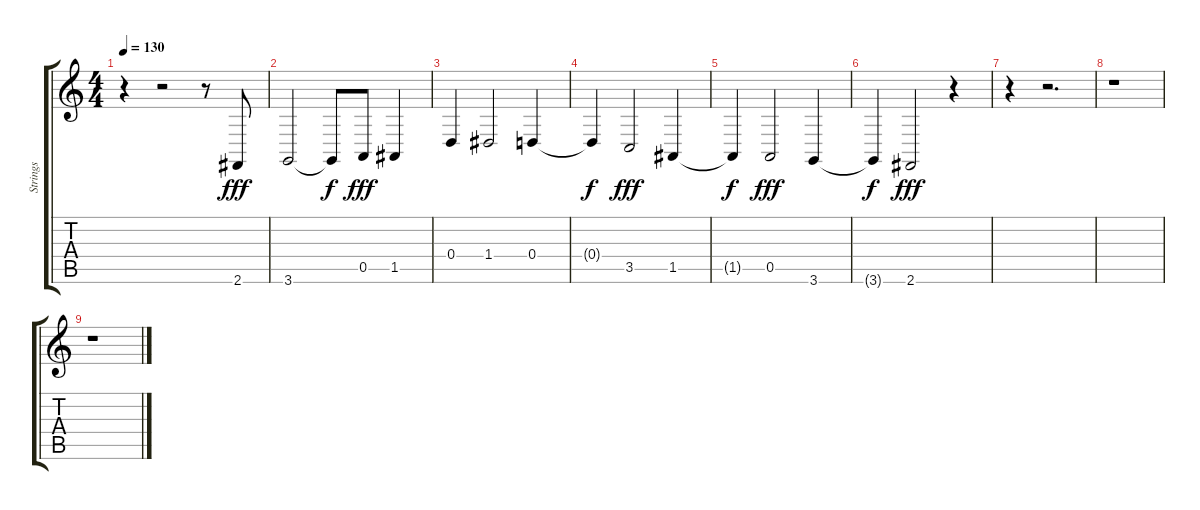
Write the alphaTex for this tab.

\track ("Strings" "Strings") {instrument stringensemble1}
\staff {score tabs}
\tuning (E4 B3 G3 D3 A2 E2) {hide}
\ts (4 4)
\tempo 130
\clef g2
\ks c
r.4{dy fff} r.2 r.8 2.6.8 |
3.6.2 3.6{t}.8{dy f} 0.5.8{dy fff} 1.5.4 |
0.4.4 1.4.2 0.4.4 |
0.4{t}.4{dy f} 3.5.2{dy fff} 1.5.4 |
1.5{t}.4{dy f} 0.5.2{dy fff} 3.6.4 |
3.6{t}.4{dy f} 2.6.2{dy fff} r.4 |
r.4 r.2{d volume 16} |
r.1 |
r.1
